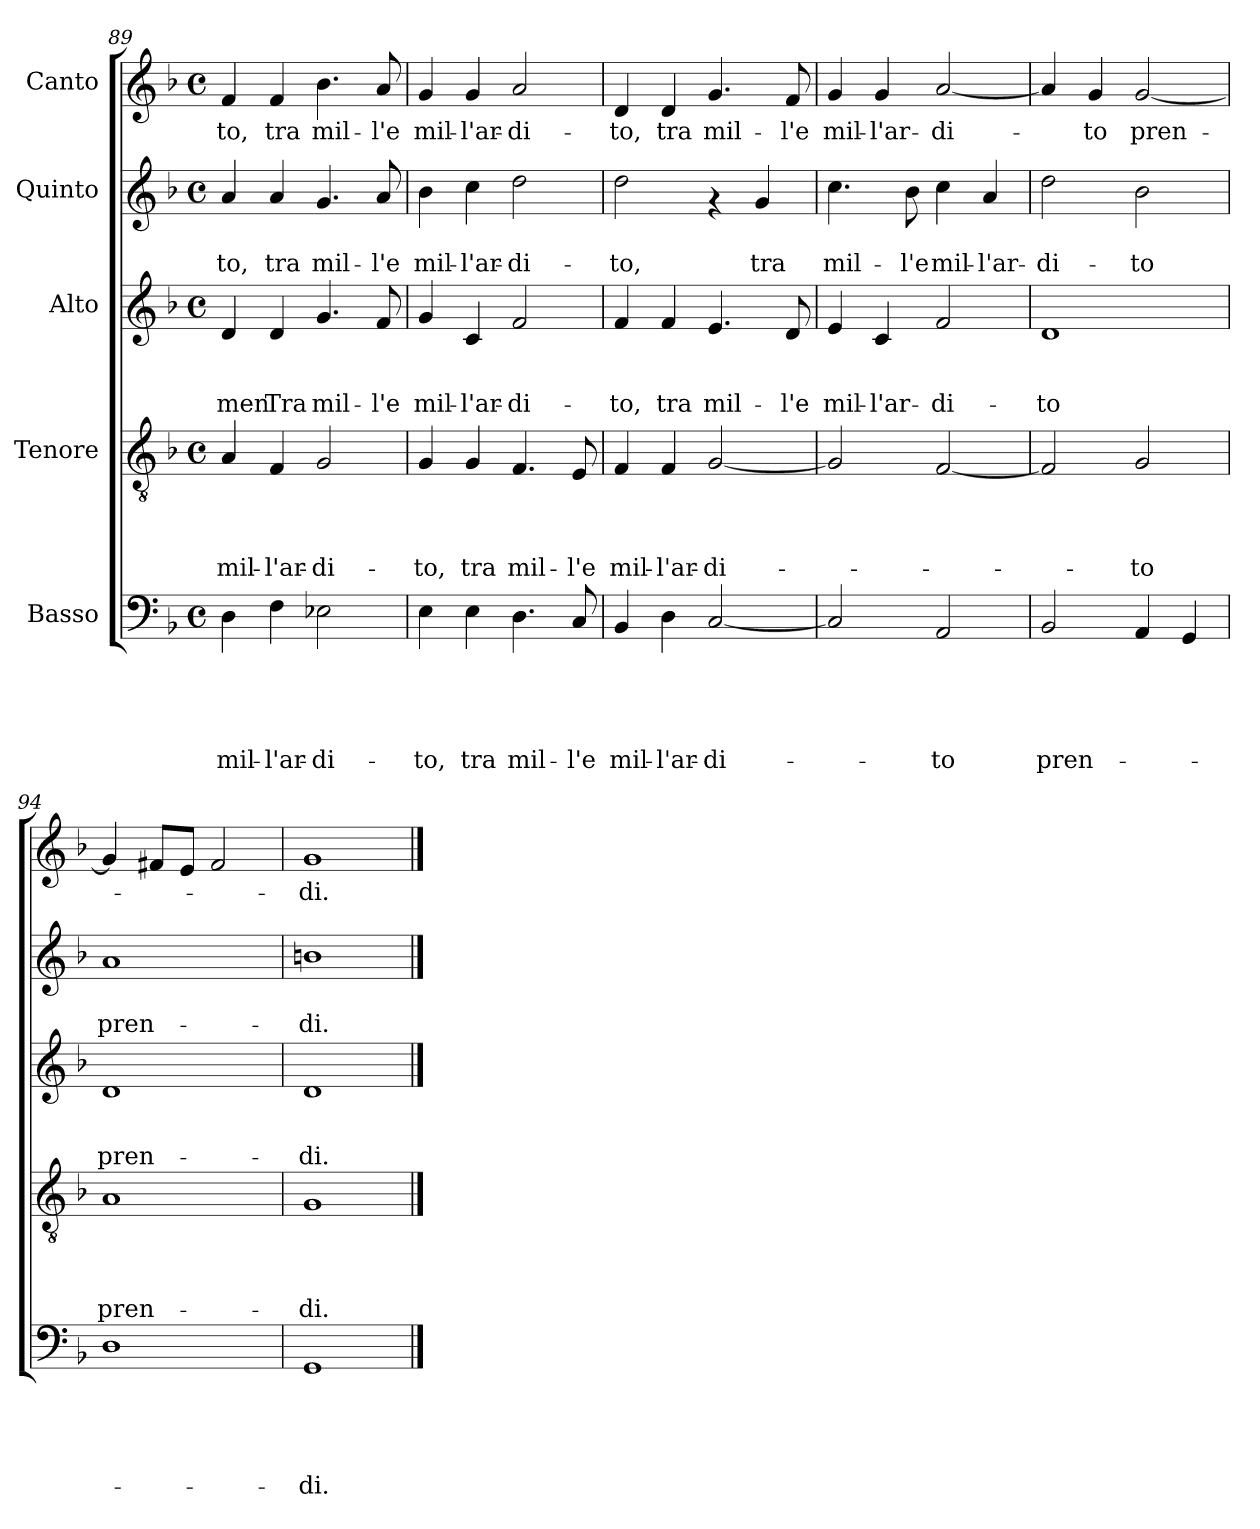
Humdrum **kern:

**kern	**text	**text	**text	**text	**text	**kern	**text	**text	**text	**text	**kern	**text	**text	**text	**kern	**text	**text	**kern	**text
*part5	*part5	*part5	*part5	*part5	*part5	*part4	*part4	*part4	*part4	*part4	*part3	*part3	*part3	*part3	*part2	*part2	*part2	*part1	*part1
*staff5	*staff5	*staff5	*staff5	*staff5	*staff5	*staff4	*staff4	*staff4	*staff4	*staff4	*staff3	*staff3	*staff3	*staff3	*staff2	*staff2	*staff2	*staff1	*staff1
*I"Basso	*	*	*	*	*	*I"Tenore	*	*	*	*	*I"Alto	*	*	*	*I"Quinto	*	*	*I"Canto	*
*clefF4	*	*	*	*	*	*clefGv2	*	*	*	*	*clefG2	*	*	*	*clefG2	*	*	*clefG2	*
*k[b-]	*	*	*	*	*	*k[b-]	*	*	*	*	*k[b-]	*	*	*	*k[b-]	*	*	*k[b-]	*
*F:	*	*	*	*	*	*F:	*	*	*	*	*F:	*	*	*	*F:	*	*	*F:	*
*M4/4	*	*	*	*	*	*M4/4	*	*	*	*	*M4/4	*	*	*	*M4/4	*	*	*M4/4	*
*met(c)	*	*	*	*	*	*met(c)	*	*	*	*	*met(c)	*	*	*	*met(c)	*	*	*met(c)	*
=89	=89	=89	=89	=89	=89	=89	=89	=89	=89	=89	=89	=89	=89	=89	=89	=89	=89	=89	=89
!	!	!	!	!	!LO:LY:b	!	!	!	!	!LO:LY:b	!	!	!	!LO:LY:b	!	!	!LO:LY:b	!	!LO:LY:b
4D\	.	.	.	.	mil-	4A/	.	.	.	mil-	4d/	.	.	-men	4a/	.	-to,	4f/	-to,
!	!	!	!	!	!LO:LY:b	!	!	!	!	!LO:LY:b	!	!	!	!LO:LY:b	!	!	!LO:LY:b	!	!LO:LY:b
4F\	.	.	.	.	-l'ar-	4F/	.	.	.	-l'ar-	4d/	.	.	Tra	4a/	.	tra	4f/	tra
!	!	!	!	!	!LO:LY:b	!	!	!	!	!LO:LY:b	!	!	!	!LO:LY:b	!	!	!LO:LY:b	!	!LO:LY:b
2E-X\	.	.	.	.	-di-	2G/	.	.	.	-di-	4.g/	.	.	mil-	4.g/	.	mil-	4.b-\	mil-
!	!	!	!	!	!	!	!	!	!	!	!	!	!	!LO:LY:b	!	!	!LO:LY:b	!	!LO:LY:b
.	.	.	.	.	.	.	.	.	.	.	8f/	.	.	-l'e	8a/	.	-l'e	8a/	-l'e
=90	=90	=90	=90	=90	=90	=90	=90	=90	=90	=90	=90	=90	=90	=90	=90	=90	=90	=90	=90
!	!	!	!	!	!LO:LY:b	!	!	!	!	!LO:LY:b	!	!	!	!LO:LY:b	!	!	!LO:LY:b	!	!LO:LY:b
4E\	.	.	.	.	-to,	4G/	.	.	.	-to,	4g/	.	.	mil-	4b-\	.	mil-	4g/	mil-
!	!	!	!	!	!LO:LY:b	!	!	!	!	!LO:LY:b	!	!	!	!LO:LY:b	!	!	!LO:LY:b	!	!LO:LY:b
4E\	.	.	.	.	tra	4G/	.	.	.	tra	4c/	.	.	-l'ar-	4cc\	.	-l'ar-	4g/	-l'ar-
!	!	!	!	!	!LO:LY:b	!	!	!	!	!LO:LY:b	!	!	!	!LO:LY:b	!	!	!LO:LY:b	!	!LO:LY:b
4.D\	.	.	.	.	mil-	4.F/	.	.	.	mil-	2f/	.	.	-di-	2dd\	.	-di-	2a/	-di-
!	!	!	!	!	!LO:LY:b	!	!	!	!	!LO:LY:b	!	!	!	!	!	!	!	!	!
8C/	.	.	.	.	-l'e	8E/	.	.	.	-l'e	.	.	.	.	.	.	.	.	.
!!LO:PB:g=z
=91	=91	=91	=91	=91	=91	=91	=91	=91	=91	=91	=91	=91	=91	=91	=91	=91	=91	=91	=91
!	!	!	!	!	!LO:LY:b	!	!	!	!	!LO:LY:b	!	!	!	!LO:LY:b	!	!	!LO:LY:b	!	!LO:LY:b
4BB-/	.	.	.	.	mil-	4F/	.	.	.	mil-	4f/	.	.	-to,	2dd\	.	-to,	4d/	-to,
!	!	!	!	!	!LO:LY:b	!	!	!	!	!LO:LY:b	!	!	!	!LO:LY:b	!	!	!	!	!LO:LY:b
4D\	.	.	.	.	-l'ar-	4F/	.	.	.	-l'ar-	4f/	.	.	tra	.	.	.	4d/	tra
!	!	!	!	!	!LO:LY:b	!	!	!	!	!LO:LY:b	!	!	!	!LO:LY:b	!	!	!	!	!LO:LY:b
[<2C/	.	.	.	.	-di-	[<2G/	.	.	.	-di-	4.e/	.	.	mil-	4rf	.	.	4.g/	mil-
!	!	!	!	!	!	!	!	!	!	!	!	!	!	!	!	!	!LO:LY:b	!	!
.	.	.	.	.	.	.	.	.	.	.	.	.	.	.	4g/	.	tra	.	.
!	!	!	!	!	!	!	!	!	!	!	!	!	!	!LO:LY:b	!	!	!	!	!LO:LY:b
.	.	.	.	.	.	.	.	.	.	.	8d/	.	.	-l'e	.	.	.	8f/	-l'e
=92	=92	=92	=92	=92	=92	=92	=92	=92	=92	=92	=92	=92	=92	=92	=92	=92	=92	=92	=92
!	!	!	!	!	!	!	!	!	!	!	!	!	!	!LO:LY:b	!	!	!LO:LY:b	!	!LO:LY:b
2C/]	.	.	.	.	.	2G/]	.	.	.	.	4e/	.	.	mil-	4.cc\	.	mil-	4g/	mil-
!	!	!	!	!	!	!	!	!	!	!	!	!	!	!LO:LY:b	!	!	!	!	!LO:LY:b
.	.	.	.	.	.	.	.	.	.	.	4c/	.	.	-l'ar-	.	.	.	4g/	-l'ar-
!	!	!	!	!	!	!	!	!	!	!	!	!	!	!	!	!	!LO:LY:b	!	!
.	.	.	.	.	.	.	.	.	.	.	.	.	.	.	8b-\	.	-l'e	.	.
!	!	!	!	!	!LO:LY:b	!	!	!	!	!	!	!	!	!LO:LY:b	!	!	!LO:LY:b	!	!LO:LY:b
2AA/	.	.	.	.	-to	[<2F/	.	.	.	.	2f/	.	.	-di-	4cc\	.	mil-	[<2a/	-di-
!	!	!	!	!	!	!	!	!	!	!	!	!	!	!	!	!	!LO:LY:b	!	!
.	.	.	.	.	.	.	.	.	.	.	.	.	.	.	4a/	.	-l'ar-	.	.
=93	=93	=93	=93	=93	=93	=93	=93	=93	=93	=93	=93	=93	=93	=93	=93	=93	=93	=93	=93
!	!	!	!	!	!LO:LY:b	!	!	!	!	!	!	!	!	!LO:LY:b	!	!	!LO:LY:b	!	!
2BB-/	.	.	.	.	pren-	2F/]	.	.	.	.	1d	.	.	-to	2dd\	.	-di-	4a/]	.
!	!	!	!	!	!	!	!	!	!	!	!	!	!	!	!	!	!	!	!LO:LY:b
.	.	.	.	.	.	.	.	.	.	.	.	.	.	.	.	.	.	4g/	-to
!	!	!	!	!	!	!	!	!	!	!LO:LY:b	!	!	!	!	!	!	!LO:LY:b	!	!LO:LY:b
4AA/	.	.	.	.	.	2G/	.	.	.	-to	.	.	.	.	2b-\	.	-to	[<2g/	pren-
4GG/	.	.	.	.	.	.	.	.	.	.	.	.	.	.	.	.	.	.	.
=94	=94	=94	=94	=94	=94	=94	=94	=94	=94	=94	=94	=94	=94	=94	=94	=94	=94	=94	=94
!	!	!	!	!	!	!	!	!	!	!LO:LY:b	!	!	!	!LO:LY:b	!	!	!LO:LY:b	!	!
1D	.	.	.	.	.	1A	.	.	.	pren-	1d	.	.	pren-	1a	.	pren-	4g/]	.
.	.	.	.	.	.	.	.	.	.	.	.	.	.	.	.	.	.	8f#X/L	.
.	.	.	.	.	.	.	.	.	.	.	.	.	.	.	.	.	.	8e/J	.
.	.	.	.	.	.	.	.	.	.	.	.	.	.	.	.	.	.	2f#/	.
=95	=95	=95	=95	=95	=95	=95	=95	=95	=95	=95	=95	=95	=95	=95	=95	=95	=95	=95	=95
!	!	!	!	!	!LO:LY:b	!	!	!	!	!LO:LY:b	!	!	!	!LO:LY:b	!	!	!LO:LY:b	!	!LO:LY:b
1GG	.	.	.	.	-di.	1G	.	.	.	-di.	1d	.	.	-di.	1bn	.	-di.	1g	-di.
==	==	==	==	==	==	==	==	==	==	==	==	==	==	==	==	==	==	==	==
*-	*-	*-	*-	*-	*-	*-	*-	*-	*-	*-	*-	*-	*-	*-	*-	*-	*-	*-	*-
